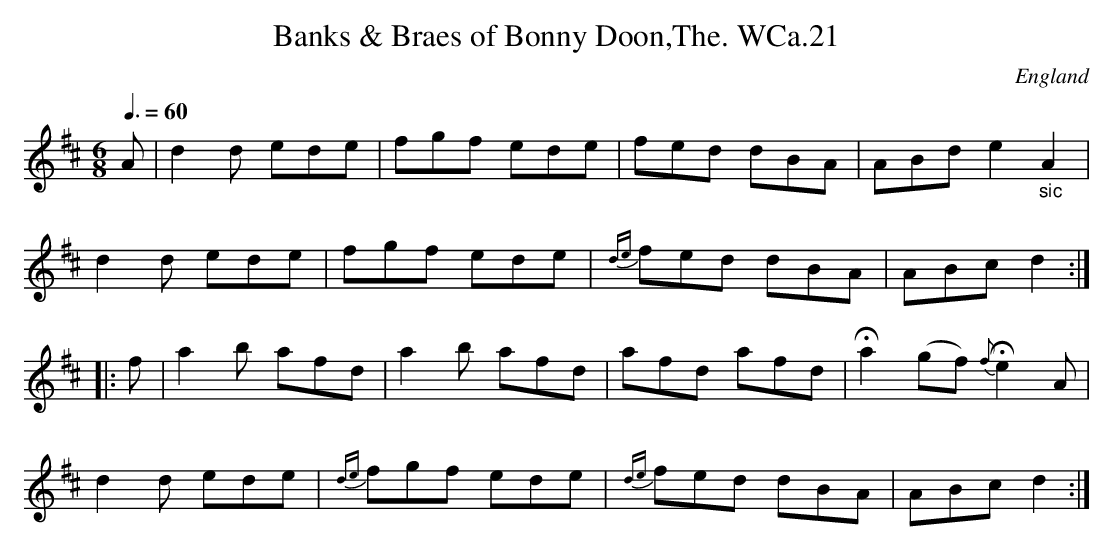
X:1
T:Banks & Braes of Bonny Doon,The. WCa.21
M:6/8
L:1/8
Q:3/8=60
O:England
K:D major
A|d2d ede|fgf ede|fed dBA|ABde2"_sic"A2|!
d2d ede|fgf ede|{de}fed dBA|ABcd2:|!
|:f|a2b afd|a2b afd|afd afd|Ha2(gf)H{f}e2A|!
d2d ede|{de}fgf ede|{de}fed dBA|ABcd2:|
